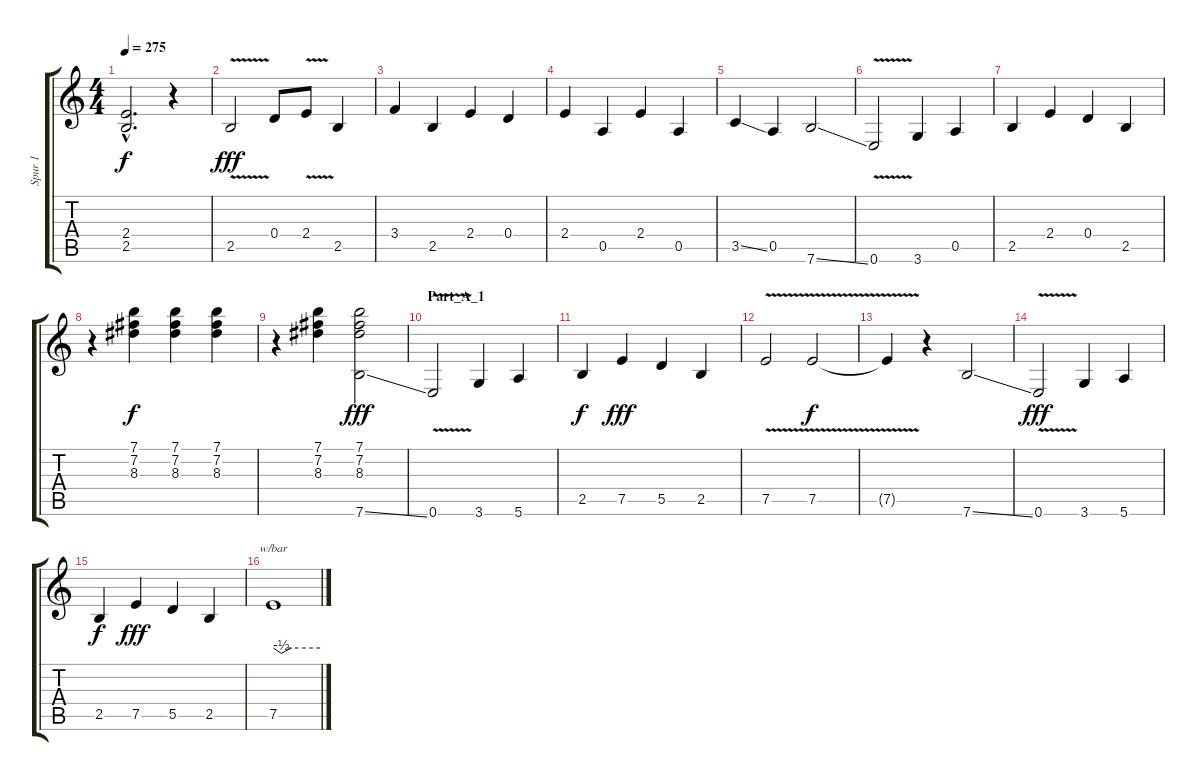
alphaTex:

\track ("Spur 1" "Spur 1") {instrument electricguitarclean}
\staff {score tabs}
\tuning (E4 B3 G3 D3 A2 E2) {hide}
\ts (4 4)
\tempo 275
\clef g2
\ks c
(2.4{hac t} 2.5{hac t}).2{d dy f} r.4 |
2.5{v}.2{dy fff} 0.4.8 2.4{v}.8 2.5.4 |
3.4.4 2.5.4 2.4.4 0.4.4 |
2.4.4 0.5.4 2.4.4 0.5.4 |
3.5{ss}.4 0.5.4 7.6{ss}.2 |
0.6{v}.2 3.6.4 0.5.4 |
2.5.4 2.4.4 0.4.4 2.5.4 |
r.4 (7.1 7.2 8.3).4{dy f} (7.1 7.2 8.3).4 (7.1 7.2 8.3).4 |
r.4 (7.1 7.2 8.3).4 (7.1 7.2 8.3 7.6{ss}).2{dy fff} |
\section ("" "Part_A_1")
0.6{v}.2 3.6.4 5.6.4 |
2.5.4{dy f} 7.5.4{dy fff} 5.5.4 2.5.4 |
7.5{v}.2 7.5{v}.2{dy f} |
7.5{t}.4 r.4 7.6{ss}.2 |
0.6{v}.2{dy fff} 3.6.4 5.6.4 |
2.5.4{dy f} 7.5.4{dy fff} 5.5.4 2.5.4 |
7.5.1{tbe (custom default 0 0 10 -2 23 0 60 0)}
